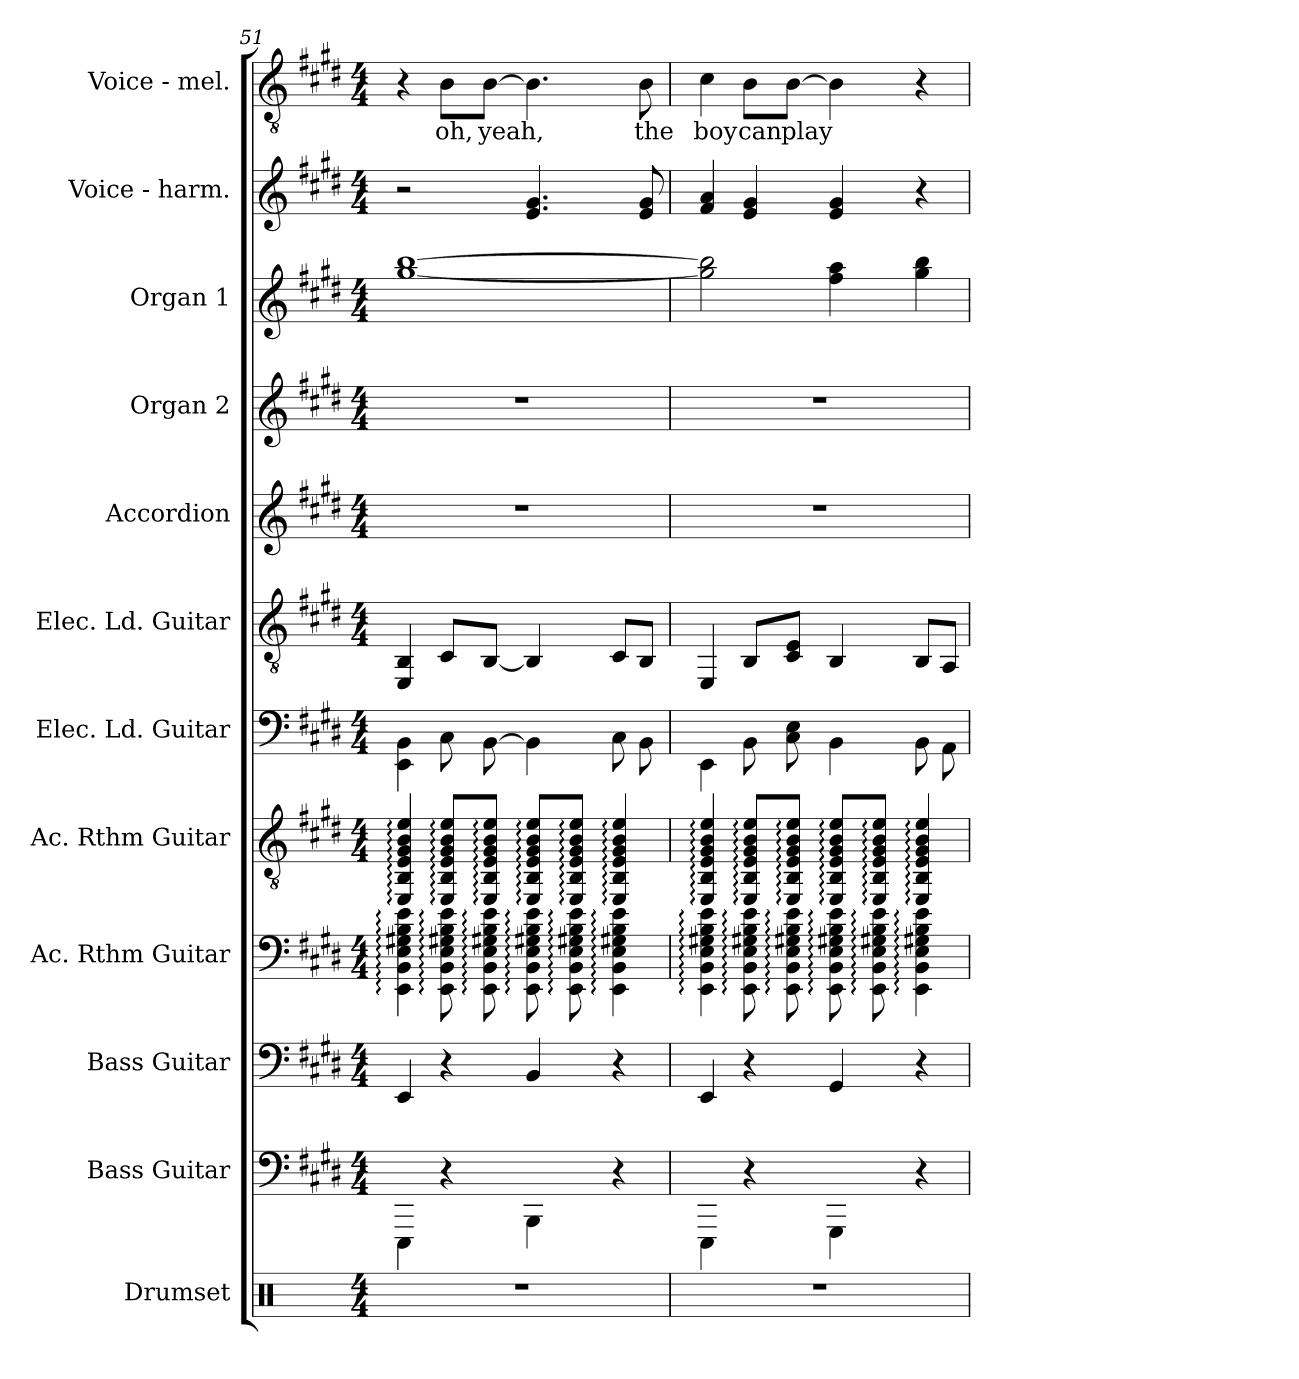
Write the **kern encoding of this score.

**kern	**kern	**kern	**kern	**kern	**kern	**kern	**kern	**kern	**kern	**kern	**kern	**text
*part12	*part11	*part10	*part9	*part8	*part7	*part6	*part5	*part4	*part3	*part2	*part1	*part1
*staff12	*staff11	*staff10	*staff9	*staff8	*staff7	*staff6	*staff5	*staff4	*staff3	*staff2	*staff1	*staff1
*I"Drumset	*I"Bass Guitar	*I"Bass Guitar	*I"Ac. Rthm Guitar	*I"Ac. Rthm Guitar	*I"Elec. Ld. Guitar	*I"Elec. Ld. Guitar	*I"Accordion	*I"Organ 2	*I"Organ 1	*I"Voice - harm.	*I"Voice - mel.	*
*I'Drums	*I'Bass	*I'Bass	*I'R. Guit.	*I'R. Guit.	*I'Ld. Guit.	*I'Ld. Guit.	*I'Acc.	*I'Org. 2	*I'Org. 1	*I'Harm.	*I'Mel.	*
!!LO:PB:g=z
*clefX	*	*clefF4	*	*clefGv2	*	*clefGv2	*clefG2	*clefG2	*clefG2	*clefG2	*clefGv2	*
*	*ITrd7c12	*ITrd7c12	*	*	*	*	*	*	*	*	*	*
*k[]	*k[f#c#g#d#]	*k[f#c#g#d#]	*k[f#c#g#d#]	*k[f#c#g#d#]	*k[f#c#g#d#]	*k[f#c#g#d#]	*k[f#c#g#d#]	*k[f#c#g#d#]	*k[f#c#g#d#]	*k[f#c#g#d#]	*k[f#c#g#d#]	*
*M4/4	*M4/4	*M4/4	*M4/4	*M4/4	*M4/4	*M4/4	*M4/4	*M4/4	*M4/4	*M4/4	*M4/4	*
=51	=51	=51	=51	=51	=51	=51	=51	=51	=51	=51	=51	=51
1r	4EEEE\	4EEE/	4EE\: 4BB\: 4E\: 4G#X\: 4B\: 4e\:	4EE/: 4BB/: 4E/: 4G#/: 4B/: 4e/:	4EE\ 4BB\	4EE/ 4BB/	1r	1r	[1gg# [1bb	2r	4r	.
!	!	!	!	!	!	!	!	!	!	!	!	!LO:LY:b
.	4r	4r	8EE\: 8BB\: 8E\: 8G#X\: 8B\: 8e\:	8EE/: 8BB/: 8E/: 8G#/: 8B/: 8e/:L	8C#\	8C#/L	.	.	.	.	8B\L	oh,
!	!	!	!	!	!	!	!	!	!	!	!	!LO:LY:b
.	.	.	8EE\: 8BB\: 8E\: 8G#X\: 8B\: 8e\:	8EE/: 8BB/: 8E/: 8G#/: 8B/: 8e/:J	[8BB\	[8BB/J	.	.	.	.	[8B\J	yeah,
.	4BBBB\	4BBB/	8EE\: 8BB\: 8E\: 8G#X\: 8B\: 8e\:	8EE/: 8BB/: 8E/: 8G#/: 8B/: 8e/:L	4BB\]	4BB/]	.	.	.	4.e/ 4.g#/	4.B\]	.
.	.	.	8EE\: 8BB\: 8E\: 8G#X\: 8B\: 8e\:	8EE/: 8BB/: 8E/: 8G#/: 8B/: 8e/:J	.	.	.	.	.	.	.	.
.	4r	4r	4EE\: 4BB\: 4E\: 4G#X\: 4B\: 4e\:	4EE/: 4BB/: 4E/: 4G#/: 4B/: 4e/:	8C#\	8C#/L	.	.	.	.	.	.
!	!	!	!	!	!	!	!	!	!	!	!	!LO:LY:b
.	.	.	.	.	8BB\	8BB/J	.	.	.	8e/ 8g#/	8B\	the
=52	=52	=52	=52	=52	=52	=52	=52	=52	=52	=52	=52	=52
!	!	!	!	!	!	!	!	!	!	!	!	!LO:LY:b
1r	4EEEE\	4EEE/	4EE\: 4BB\: 4E\: 4G#X\: 4B\: 4e\:	4EE/: 4BB/: 4E/: 4G#/: 4B/: 4e/:	4EE\	4EE/	1r	1r	2gg#\] 2bb\]	4f#/ 4a/	4c#\	boy
!	!	!	!	!	!	!	!	!	!	!	!	!LO:LY:b
.	4r	4r	8EE\: 8BB\: 8E\: 8G#X\: 8B\: 8e\:	8EE/: 8BB/: 8E/: 8G#/: 8B/: 8e/:L	8BB\	8BB/L	.	.	.	4e/ 4g#/	8B\L	can
!	!	!	!	!	!	!	!	!	!	!	!	!LO:LY:b
.	.	.	8EE\: 8BB\: 8E\: 8G#X\: 8B\: 8e\:	8EE/: 8BB/: 8E/: 8G#/: 8B/: 8e/:J	8C#\ 8E\	8C#/ 8E/J	.	.	.	.	[8B\J	play
.	4GGGG#\	4GGG#/	8EE\: 8BB\: 8E\: 8G#X\: 8B\: 8e\:	8EE/: 8BB/: 8E/: 8G#/: 8B/: 8e/:L	4BB\	4BB/	.	.	4ff#\ 4aa\	4e/ 4g#/	4B\]	.
.	.	.	8EE\: 8BB\: 8E\: 8G#X\: 8B\: 8e\:	8EE/: 8BB/: 8E/: 8G#/: 8B/: 8e/:J	.	.	.	.	.	.	.	.
.	4r	4r	4EE\: 4BB\: 4E\: 4G#X\: 4B\: 4e\:	4EE/: 4BB/: 4E/: 4G#/: 4B/: 4e/:	8BB\	8BB/L	.	.	4gg#\ 4bb\	4r	4r	.
.	.	.	.	.	8AA\	8AA/J	.	.	.	.	.	.
=	=	=	=	=	=	=	=	=	=	=	=	=
*-	*-	*-	*-	*-	*-	*-	*-	*-	*-	*-	*-	*-
